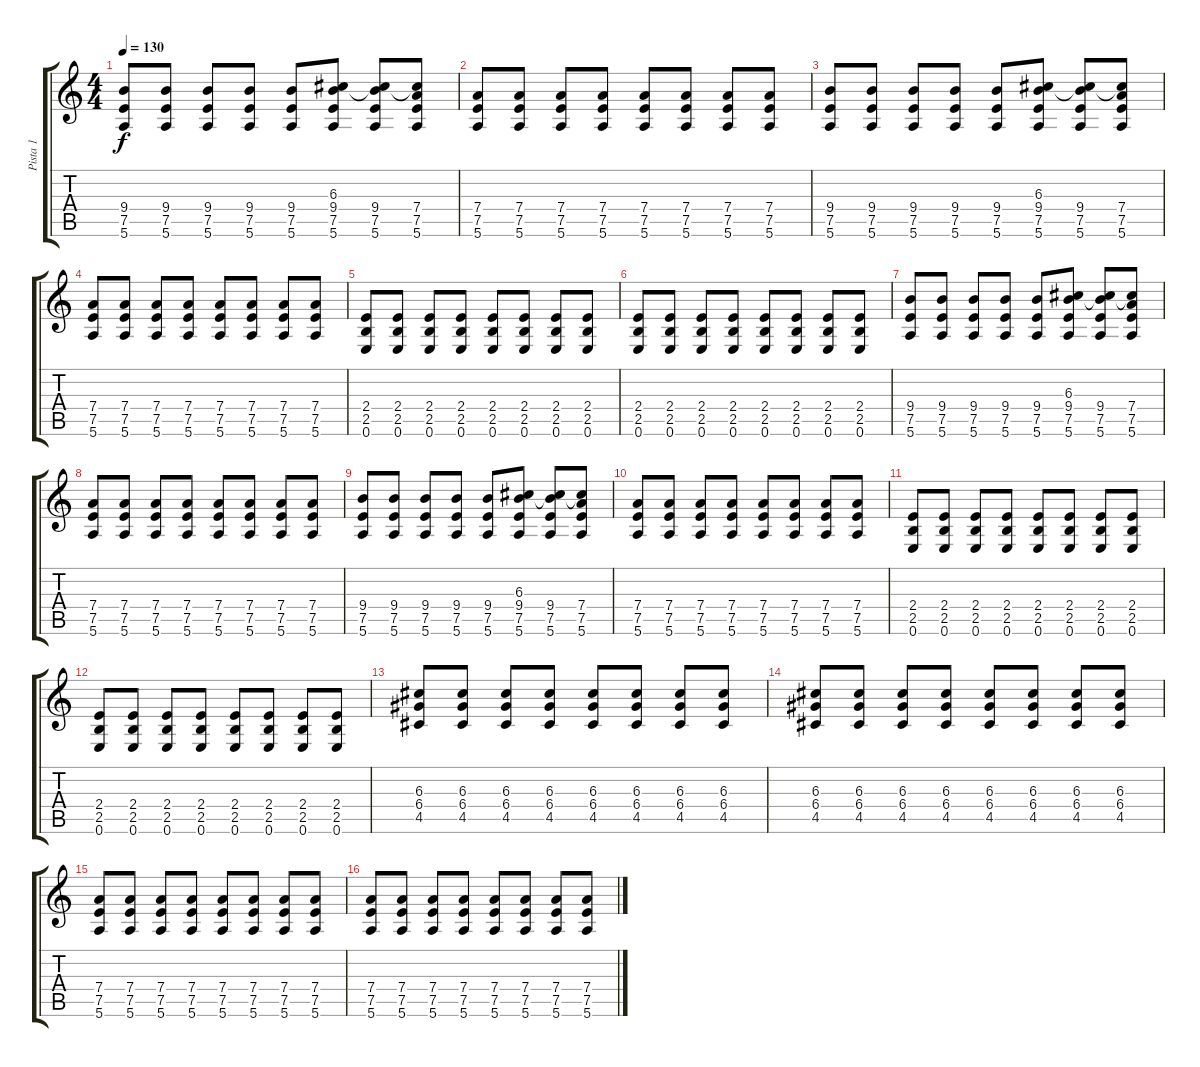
\track ("Pista 1" "Pista 1") {instrument acousticguitarsteel}
\staff {score tabs}
\tuning (E4 B3 G3 D3 A2 E2) {hide}
\ts (4 4)
\tempo 130
\clef g2
\ks c
(9.4 7.5 5.6).8{dy f instrument electricguitarclean} (9.4 7.5 5.6).8 (9.4 7.5 5.6).8 (9.4 7.5 5.6).8 (9.4 7.5 5.6).8 (6.3 9.4 7.5 5.6).8 (6.3{t} 9.4 7.5 5.6).8 (6.3{t} 7.4 7.5 5.6).8 |
(7.4 7.5 5.6).8 (7.4 7.5 5.6).8 (7.4 7.5 5.6).8 (7.4 7.5 5.6).8 (7.4 7.5 5.6).8 (7.4 7.5 5.6).8 (7.4 7.5 5.6).8 (7.4 7.5 5.6).8 |
(9.4 7.5 5.6).8 (9.4 7.5 5.6).8 (9.4 7.5 5.6).8 (9.4 7.5 5.6).8 (9.4 7.5 5.6).8 (6.3 9.4 7.5 5.6).8 (6.3{t} 9.4 7.5 5.6).8 (6.3{t} 7.4 7.5 5.6).8 |
(7.4 7.5 5.6).8 (7.4 7.5 5.6).8 (7.4 7.5 5.6).8 (7.4 7.5 5.6).8 (7.4 7.5 5.6).8 (7.4 7.5 5.6).8 (7.4 7.5 5.6).8 (7.4 7.5 5.6).8 |
(2.4 2.5 0.6).8 (2.4 2.5 0.6).8 (2.4 2.5 0.6).8 (2.4 2.5 0.6).8 (2.4 2.5 0.6).8 (2.4 2.5 0.6).8 (2.4 2.5 0.6).8 (2.4 2.5 0.6).8 |
(2.4 2.5 0.6).8 (2.4 2.5 0.6).8 (2.4 2.5 0.6).8 (2.4 2.5 0.6).8 (2.4 2.5 0.6).8 (2.4 2.5 0.6).8 (2.4 2.5 0.6).8 (2.4 2.5 0.6).8 |
(9.4 7.5 5.6).8 (9.4 7.5 5.6).8 (9.4 7.5 5.6).8 (9.4 7.5 5.6).8 (9.4 7.5 5.6).8 (6.3 9.4 7.5 5.6).8 (6.3{t} 9.4 7.5 5.6).8 (6.3{t} 7.4 7.5 5.6).8 |
(7.4 7.5 5.6).8 (7.4 7.5 5.6).8 (7.4 7.5 5.6).8 (7.4 7.5 5.6).8 (7.4 7.5 5.6).8 (7.4 7.5 5.6).8 (7.4 7.5 5.6).8 (7.4 7.5 5.6).8 |
(9.4 7.5 5.6).8 (9.4 7.5 5.6).8 (9.4 7.5 5.6).8 (9.4 7.5 5.6).8 (9.4 7.5 5.6).8 (6.3 9.4 7.5 5.6).8 (6.3{t} 9.4 7.5 5.6).8 (6.3{t} 7.4 7.5 5.6).8 |
(7.4 7.5 5.6).8 (7.4 7.5 5.6).8 (7.4 7.5 5.6).8 (7.4 7.5 5.6).8 (7.4 7.5 5.6).8 (7.4 7.5 5.6).8 (7.4 7.5 5.6).8 (7.4 7.5 5.6).8 |
(2.4 2.5 0.6).8 (2.4 2.5 0.6).8 (2.4 2.5 0.6).8 (2.4 2.5 0.6).8 (2.4 2.5 0.6).8 (2.4 2.5 0.6).8 (2.4 2.5 0.6).8 (2.4 2.5 0.6).8 |
(2.4 2.5 0.6).8 (2.4 2.5 0.6).8 (2.4 2.5 0.6).8 (2.4 2.5 0.6).8 (2.4 2.5 0.6).8 (2.4 2.5 0.6).8 (2.4 2.5 0.6).8 (2.4 2.5 0.6).8 |
(6.3 6.4 4.5).8 (6.3 6.4 4.5).8 (6.3 6.4 4.5).8 (6.3 6.4 4.5).8 (6.3 6.4 4.5).8 (6.3 6.4 4.5).8 (6.3 6.4 4.5).8 (6.3 6.4 4.5).8 |
(6.3 6.4 4.5).8 (6.3 6.4 4.5).8 (6.3 6.4 4.5).8 (6.3 6.4 4.5).8 (6.3 6.4 4.5).8 (6.3 6.4 4.5).8 (6.3 6.4 4.5).8 (6.3 6.4 4.5).8 |
(7.4 7.5 5.6).8 (7.4 7.5 5.6).8 (7.4 7.5 5.6).8 (7.4 7.5 5.6).8 (7.4 7.5 5.6).8 (7.4 7.5 5.6).8 (7.4 7.5 5.6).8 (7.4 7.5 5.6).8 |
(7.4 7.5 5.6).8 (7.4 7.5 5.6).8 (7.4 7.5 5.6).8 (7.4 7.5 5.6).8 (7.4 7.5 5.6).8 (7.4 7.5 5.6).8 (7.4 7.5 5.6).8 (7.4 7.5 5.6).8
